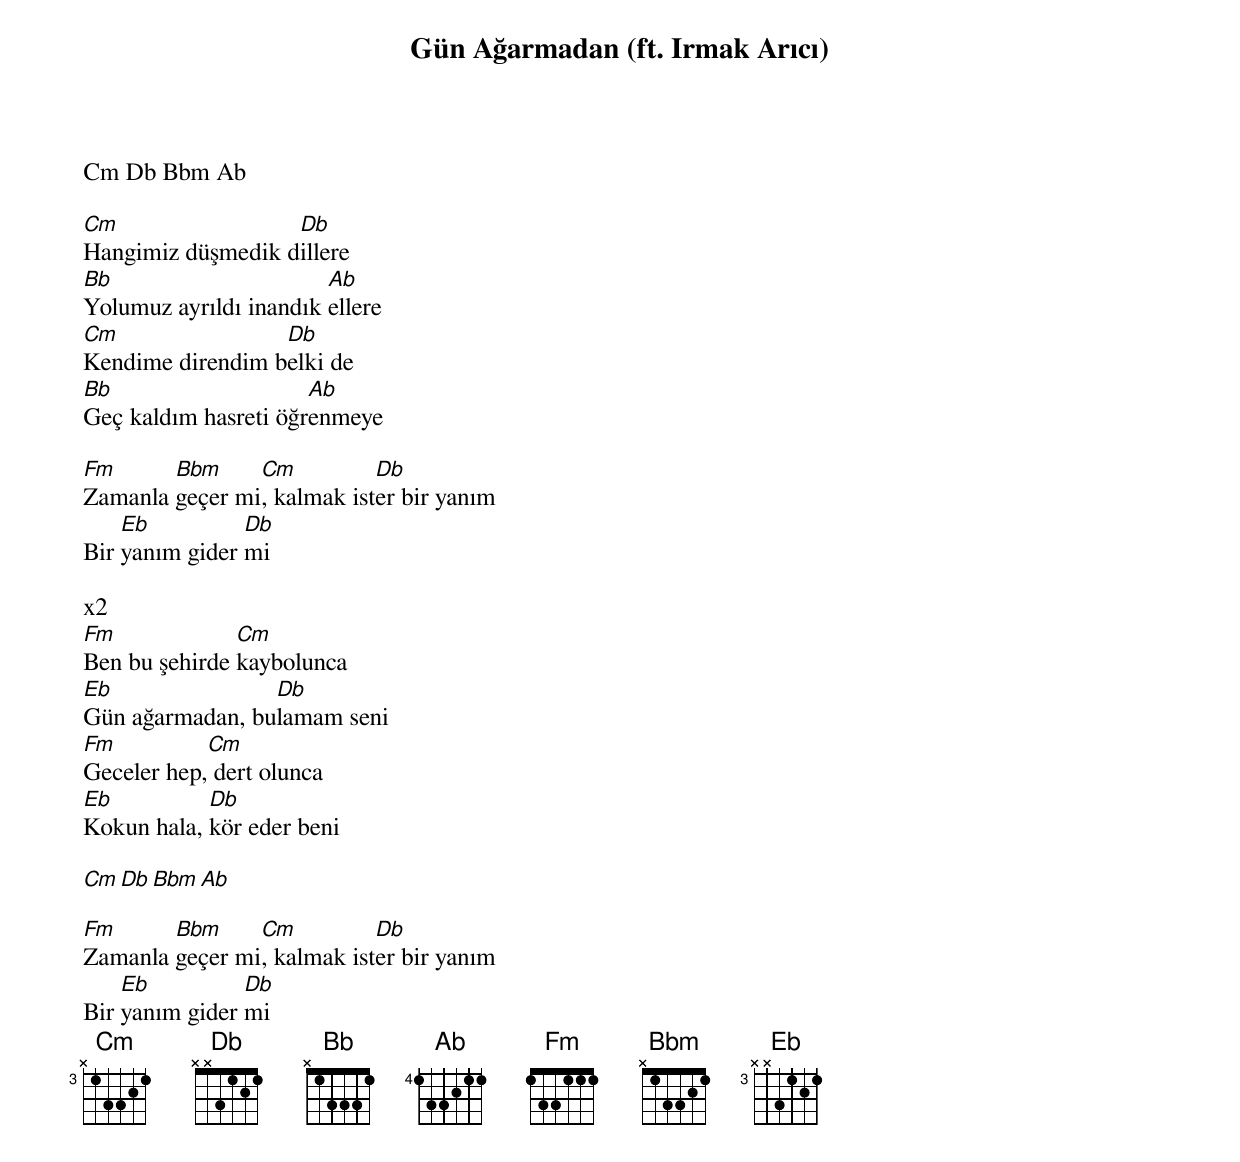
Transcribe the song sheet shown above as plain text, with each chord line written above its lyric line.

{title: Gün Ağarmadan (ft. Irmak Arıcı)}
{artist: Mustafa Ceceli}

Cm Db Bbm Ab

Cm                 Db
Hangimiz düşmedik dillere
Bb                      Ab
Yolumuz ayrıldı inandık ellere
Cm                Db
Kendime direndim belki de
Bb                    Ab
Geç kaldım hasreti öğrenmeye

Fm      Bbm     Cm          Db
Zamanla geçer mi, kalmak ister bir yanım
    Eb          Db
Bir yanım gider mi

x2
Fm             Cm
Ben bu şehirde kaybolunca
Eb               Db
Gün ağarmadan, bulamam seni
Fm          Cm
Geceler hep, dert olunca
Eb          Db
Kokun hala, kör eder beni

Cm Db Bbm Ab

Fm      Bbm     Cm          Db
Zamanla geçer mi, kalmak ister bir yanım
    Eb          Db
Bir yanım gider mi
